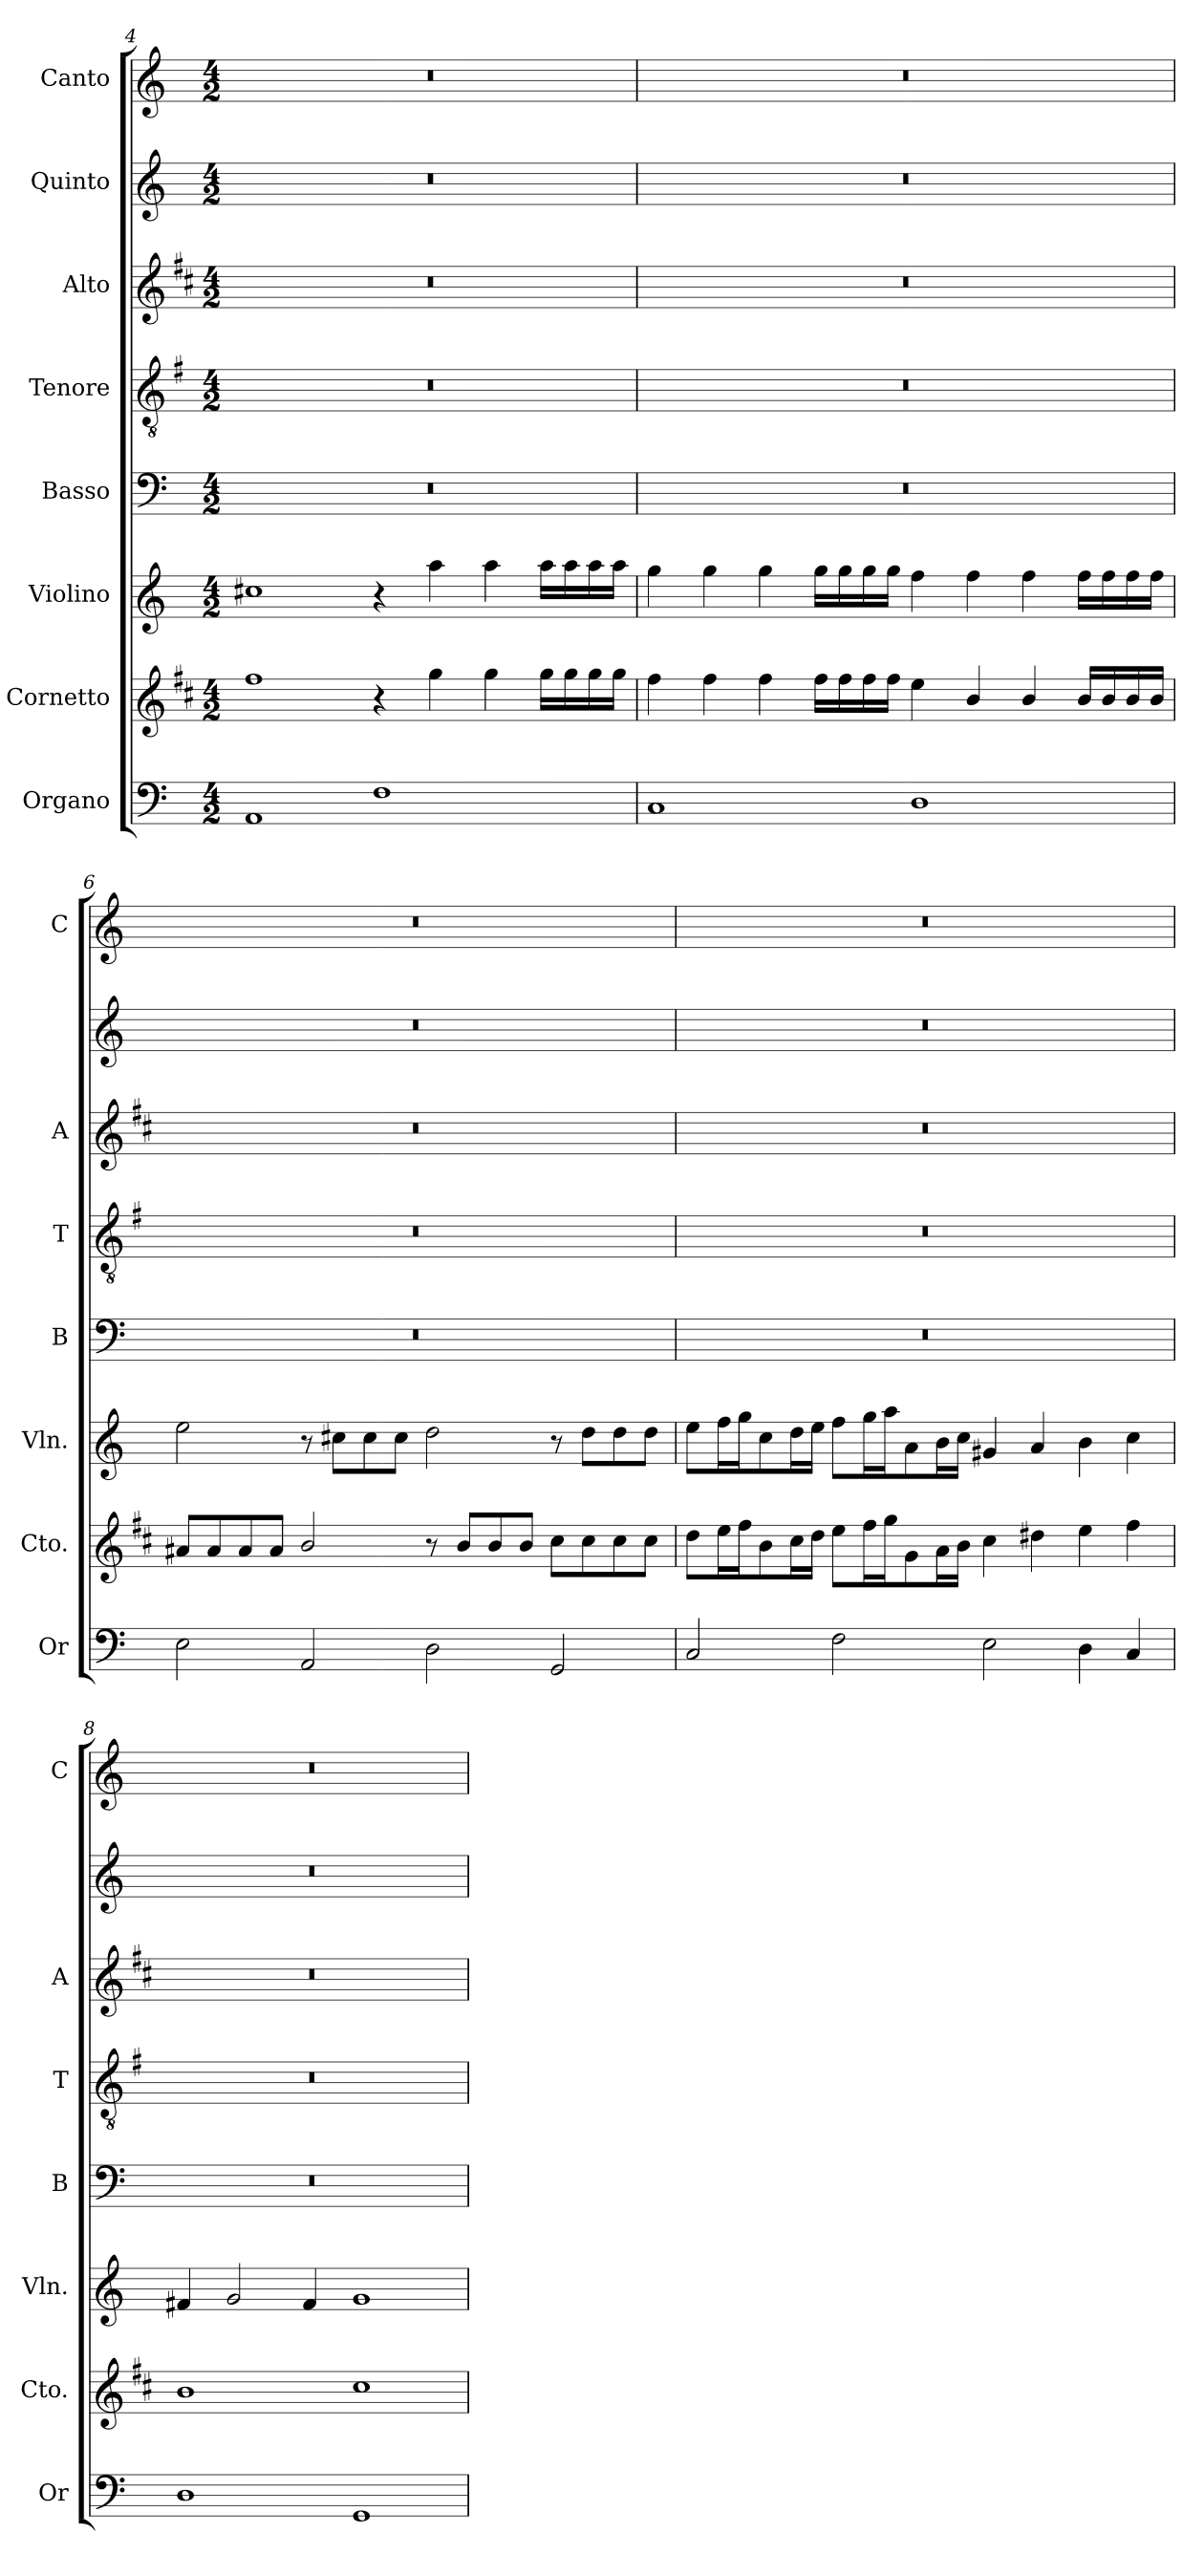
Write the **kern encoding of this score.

**kern	**kern	**kern	**kern	**kern	**kern	**kern	**kern
*part8	*part7	*part6	*part5	*part4	*part3	*part2	*part1
*staff8	*staff7	*staff6	*staff5	*staff4	*staff3	*staff2	*staff1
*I"Organo	*I"Cornetto	*I"Violino	*I"Basso	*I"Tenore	*I"Alto	*I"Quinto	*I"Canto
*I'Or	*I'Cto.	*I'Vln.	*I'B	*I'T	*I'A	*	*I'C
!!LO:LB:g=z
*clefF4	*clefG2	*clefG2	*clefF4	*clefGv2	*clefG2	*clefG2	*clefG2
*	*ITrd1c2	*	*	*ITrd4c7	*ITrd1c2	*	*
*k[]	*k[]	*k[]	*k[]	*k[]	*k[]	*k[]	*k[]
*C:	*C:	*C:	*C:	*C:	*C:	*C:	*C:
*M4/2	*M4/2	*M4/2	*M4/2	*M4/2	*M4/2	*M4/2	*M4/2
=4	=4	=4	=4	=4	=4	=4	=4
1AA	1ee	1cc#X	0r	0r	0r	0r	0r
1F	4r	4r	.	.	.	.	.
.	4ff\	4aa\	.	.	.	.	.
.	4ff\	4aa\	.	.	.	.	.
.	16ff\LL	16aa\LL	.	.	.	.	.
.	16ff\	16aa\	.	.	.	.	.
.	16ff\	16aa\	.	.	.	.	.
.	16ff\JJ	16aa\JJ	.	.	.	.	.
=5	=5	=5	=5	=5	=5	=5	=5
1C	4ee\	4gg\	0r	0r	0r	0r	0r
.	4ee\	4gg\	.	.	.	.	.
.	4ee\	4gg\	.	.	.	.	.
.	16ee\LL	16gg\LL	.	.	.	.	.
.	16ee\	16gg\	.	.	.	.	.
.	16ee\	16gg\	.	.	.	.	.
.	16ee\JJ	16gg\JJ	.	.	.	.	.
1D	4dd\	4ff\	.	.	.	.	.
.	4a/	4ff\	.	.	.	.	.
.	4a/	4ff\	.	.	.	.	.
.	16a/LL	16ff\LL	.	.	.	.	.
.	16a/	16ff\	.	.	.	.	.
.	16a/	16ff\	.	.	.	.	.
.	16a/JJ	16ff\JJ	.	.	.	.	.
=6	=6	=6	=6	=6	=6	=6	=6
2E\	8g#X/L	2ee\	0r	0r	0r	0r	0r
.	8g#/	.	.	.	.	.	.
.	8g#/	.	.	.	.	.	.
.	8g#/J	.	.	.	.	.	.
2AA/	2a/	8r	.	.	.	.	.
.	.	8cc#X\L	.	.	.	.	.
.	.	8cc#\	.	.	.	.	.
.	.	8cc#\J	.	.	.	.	.
2D\	8r	2dd\	.	.	.	.	.
.	8a/L	.	.	.	.	.	.
.	8a/	.	.	.	.	.	.
.	8a/J	.	.	.	.	.	.
2GG/	8b\L	8r	.	.	.	.	.
.	8b\	8dd\L	.	.	.	.	.
.	8b\	8dd\	.	.	.	.	.
.	8b\J	8dd\J	.	.	.	.	.
!!LO:LB:g=z
=7	=7	=7	=7	=7	=7	=7	=7
2C/	8cc\L	8ee\L	0r	0r	0r	0r	0r
.	16dd\L	16ff\L	.	.	.	.	.
.	16ee\J	16gg\J	.	.	.	.	.
.	8a\	8cc\	.	.	.	.	.
.	16b\L	16dd\L	.	.	.	.	.
.	16cc\JJ	16ee\JJ	.	.	.	.	.
2F\	8dd\L	8ff\L	.	.	.	.	.
.	16ee\L	16gg\L	.	.	.	.	.
.	16ff\J	16aa\J	.	.	.	.	.
.	8f\	8a\	.	.	.	.	.
.	16g\L	16b\L	.	.	.	.	.
.	16a\JJ	16cc\JJ	.	.	.	.	.
2E\	4b\	4g#X/	.	.	.	.	.
.	4cc#X\	4a/	.	.	.	.	.
4D\	4dd\	4b\	.	.	.	.	.
4C/	4ee\	4cc\	.	.	.	.	.
=8	=8	=8	=8	=8	=8	=8	=8
1D	1a	4f#X/	0r	0r	0r	0r	0r
.	.	2g/	.	.	.	.	.
.	.	4f#/	.	.	.	.	.
1GG	1b	1g	.	.	.	.	.
=	=	=	=	=	=	=	=
*-	*-	*-	*-	*-	*-	*-	*-
